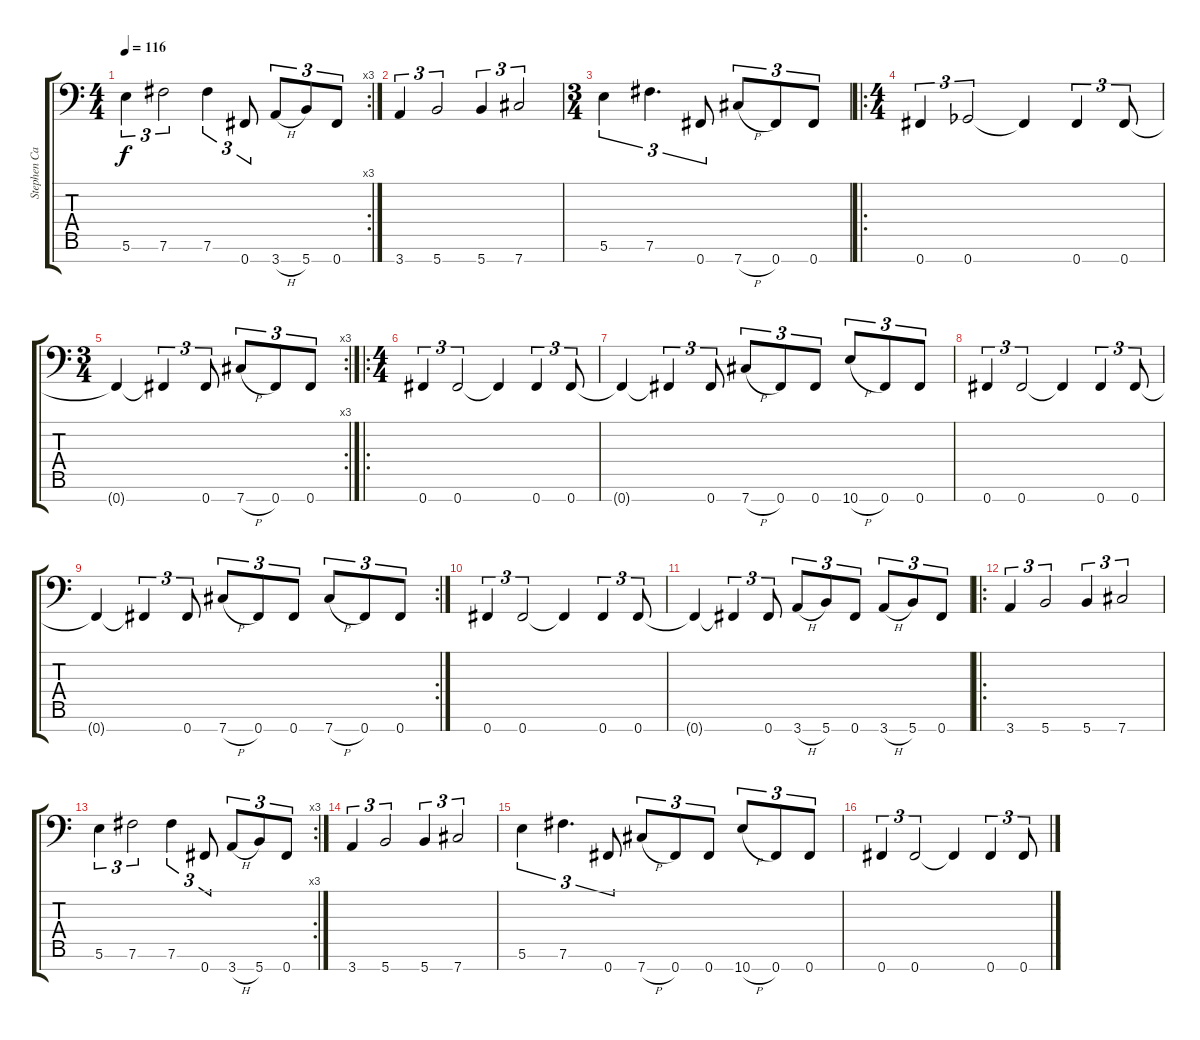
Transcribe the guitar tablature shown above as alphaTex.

\track ("Stephen Carpener (Eight string shown as " "Stephen Ca") {instrument distortionguitar}
\staff {score tabs}
\tuning (B3 G3 D3 A2 E2 B1 Gb1) {hide}
\rc 3
\ts (4 4)
\tempo 116
\clef f4
\ks c
5.6.4{tu (3 2) dy f} 7.6.2{tu (3 2)} 7.6.4{tu (3 2)} 0.7.8{tu (3 2)} 3.7{h}.8{tu (3 2)} 5.7.8{tu (3 2)} 0.7.8{tu (3 2)} |
3.7.4{tu (3 2)} 5.7.2{tu (3 2)} 5.7.4{tu (3 2)} 7.7.2{tu (3 2)} |
\ts (3 4)
5.6.4{tu (3 2)} 7.6.4{d tu (3 2)} 0.7.8{tu (3 2)} 7.7{h}.8{tu (3 2)} 0.7.8{tu (3 2)} 0.7.8{tu (3 2)} |
\ro
\ts (4 4)
0.7.4{tu (3 2)} 0.7{acc b}.2{tu (3 2)} 0.7{t}.4 0.7.4{tu (3 2)} 0.7.8{tu (3 2)} |
\rc 3
\ts (3 4)
0.7{t}.4 0.7{t}.4{tu (3 2)} 0.7.8{tu (3 2)} 7.7{h}.8{tu (3 2)} 0.7.8{tu (3 2)} 0.7.8{tu (3 2)} |
\ro
\ts (4 4)
0.7.4{tu (3 2)} 0.7.2{tu (3 2)} 0.7{t}.4 0.7.4{tu (3 2)} 0.7.8{tu (3 2)} |
0.7{t}.4 0.7{t}.4{tu (3 2)} 0.7.8{tu (3 2)} 7.7{h}.8{tu (3 2)} 0.7.8{tu (3 2)} 0.7.8{tu (3 2)} 10.7{h}.8{tu (3 2)} 0.7.8{tu (3 2)} 0.7.8{tu (3 2)} |
0.7.4{tu (3 2)} 0.7.2{tu (3 2)} 0.7{t}.4 0.7.4{tu (3 2)} 0.7.8{tu (3 2)} |
\rc 2
0.7{t}.4 0.7{t}.4{tu (3 2)} 0.7.8{tu (3 2)} 7.7{h}.8{tu (3 2)} 0.7.8{tu (3 2)} 0.7.8{tu (3 2)} 7.7{h}.8{tu (3 2)} 0.7.8{tu (3 2)} 0.7.8{tu (3 2)} |
0.7.4{tu (3 2)} 0.7.2{tu (3 2)} 0.7{t}.4 0.7.4{tu (3 2)} 0.7.8{tu (3 2)} |
0.7{t}.4 0.7{t}.4{tu (3 2)} 0.7.8{tu (3 2)} 3.7{h}.8{tu (3 2)} 5.7.8{tu (3 2)} 0.7.8{tu (3 2)} 3.7{h}.8{tu (3 2)} 5.7.8{tu (3 2)} 0.7.8{tu (3 2)} |
\ro
3.7.4{tu (3 2)} 5.7.2{tu (3 2)} 5.7.4{tu (3 2)} 7.7.2{tu (3 2)} |
\rc 3
5.6.4{tu (3 2)} 7.6.2{tu (3 2)} 7.6.4{tu (3 2)} 0.7.8{tu (3 2)} 3.7{h}.8{tu (3 2)} 5.7.8{tu (3 2)} 0.7.8{tu (3 2)} |
3.7.4{tu (3 2)} 5.7.2{tu (3 2)} 5.7.4{tu (3 2)} 7.7.2{tu (3 2)} |
5.6.4{tu (3 2)} 7.6.4{d tu (3 2)} 0.7.8{tu (3 2)} 7.7{h}.8{tu (3 2)} 0.7.8{tu (3 2)} 0.7.8{tu (3 2)} 10.7{h}.8{tu (3 2)} 0.7.8{tu (3 2)} 0.7.8{tu (3 2)} |
0.7.4{tu (3 2)} 0.7.2{tu (3 2)} 0.7{t}.4 0.7.4{tu (3 2)} 0.7.8{tu (3 2)}
